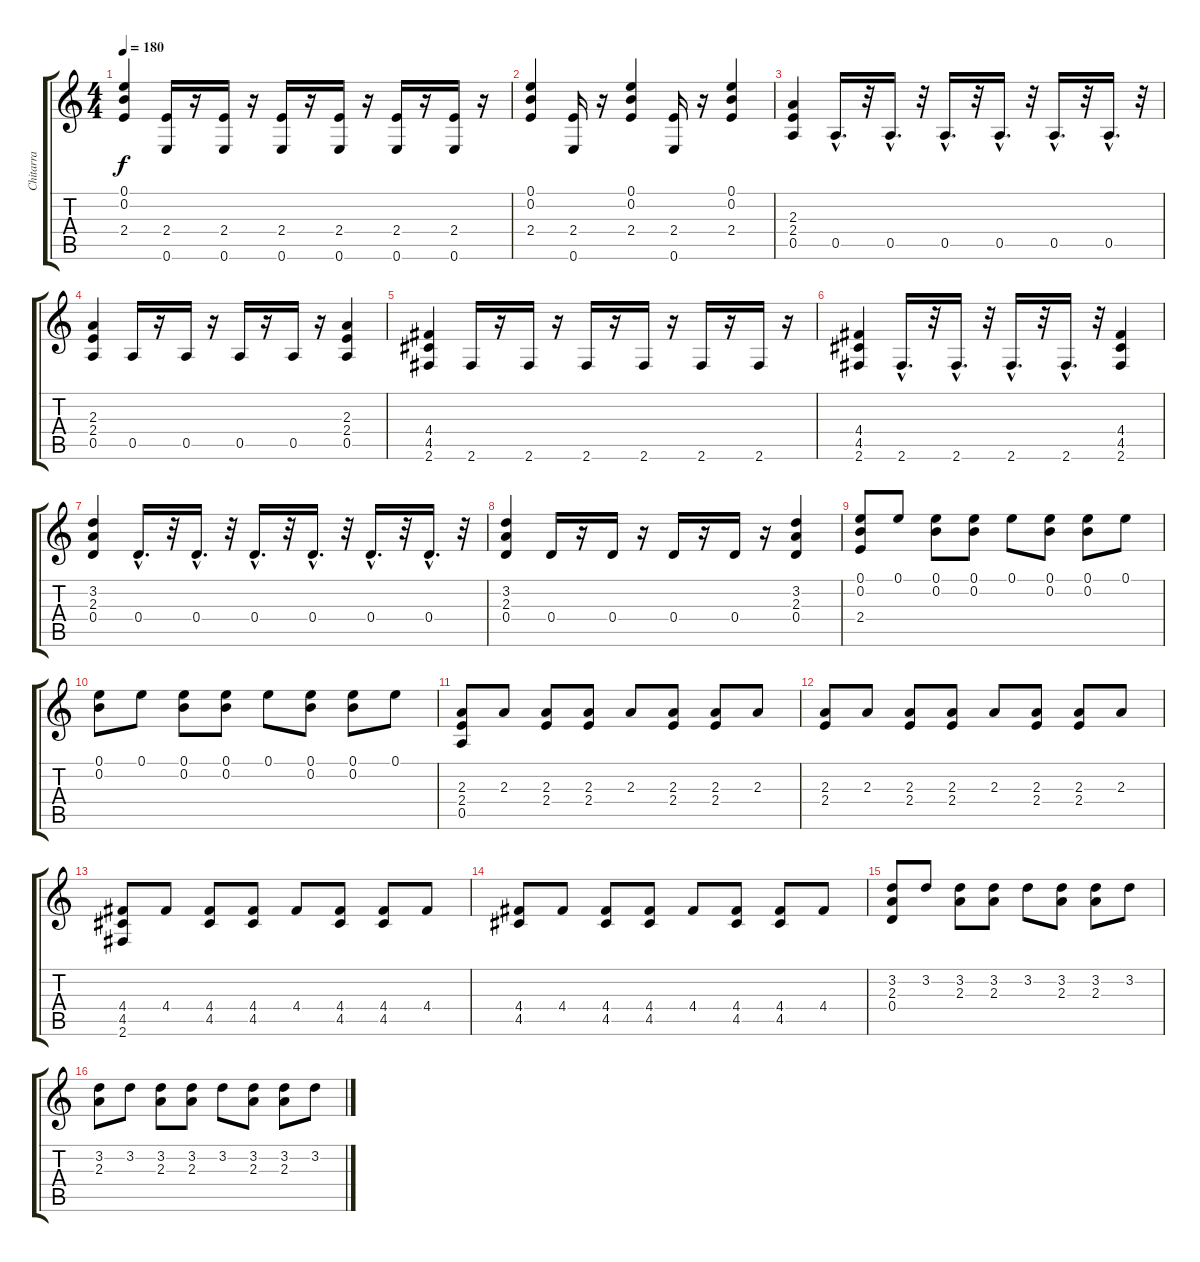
\track ("Chitarra" "Chitarra") {instrument distortionguitar}
\staff {score tabs}
\tuning (E4 B3 G3 D3 A2 E2) {hide}
\ts (4 4)
\tempo 180
\clef g2
\ks c
(0.1 0.2 2.4).4{dy f} (2.4 0.6).16 r.16 (2.4 0.6).16 r.16 (2.4 0.6).16 r.16 (2.4 0.6).16 r.16 (2.4 0.6).16 r.16 (2.4 0.6).16 r.16 |
(0.1 0.2 2.4).4 (2.4 0.6).16 r.16 (0.1 0.2 2.4).4 (2.4 0.6).16 r.16 (0.1 0.2 2.4).4 |
(2.3 2.4 0.5).4 0.5{hac}.16{d} r.32 0.5{hac}.16{d} r.32 0.5{hac}.16{d} r.32 0.5{hac}.16{d} r.32 0.5{hac}.16{d} r.32 0.5{hac}.16{d} r.32 |
(2.3 2.4 0.5).4 0.5.16 r.16 0.5.16 r.16 0.5.16 r.16 0.5.16 r.16 (2.3 2.4 0.5).4 |
(4.4 4.5 2.6).4 2.6.16 r.16 2.6.16 r.16 2.6.16 r.16 2.6.16 r.16 2.6.16 r.16 2.6.16 r.16 |
(4.4 4.5 2.6).4 2.6{hac}.16{d} r.32 2.6{hac}.16{d} r.32 2.6{hac}.16{d} r.32 2.6{hac}.16{d} r.32 (4.4 4.5 2.6).4 |
(3.2 2.3 0.4).4 0.4{hac}.16{d} r.32 0.4{hac}.16{d} r.32 0.4{hac}.16{d} r.32 0.4{hac}.16{d} r.32 0.4{hac}.16{d} r.32 0.4{hac}.16{d} r.32 |
(3.2 2.3 0.4).4 0.4.16 r.16 0.4.16 r.16 0.4.16 r.16 0.4.16 r.16 (3.2 2.3 0.4).4 |
(0.1 0.2 2.4).8 0.1.8 (0.1 0.2).8 (0.1 0.2).8 0.1.8 (0.1 0.2).8 (0.1 0.2).8 0.1.8 |
(0.1 0.2).8 0.1.8 (0.1 0.2).8 (0.1 0.2).8 0.1.8 (0.1 0.2).8 (0.1 0.2).8 0.1.8 |
(2.3 2.4 0.5).8 2.3.8 (2.3 2.4).8 (2.3 2.4).8 2.3.8 (2.3 2.4).8 (2.3 2.4).8 2.3.8 |
(2.3 2.4).8 2.3.8 (2.3 2.4).8 (2.3 2.4).8 2.3.8 (2.3 2.4).8 (2.3 2.4).8 2.3.8 |
(4.4 4.5 2.6).8 4.4.8 (4.4 4.5).8 (4.4 4.5).8 4.4.8 (4.4 4.5).8 (4.4 4.5).8 4.4.8 |
(4.4 4.5).8 4.4.8 (4.4 4.5).8 (4.4 4.5).8 4.4.8 (4.4 4.5).8 (4.4 4.5).8 4.4.8 |
(3.2 2.3 0.4).8 3.2.8 (3.2 2.3).8 (3.2 2.3).8 3.2.8 (3.2 2.3).8 (3.2 2.3).8 3.2.8 |
(3.2 2.3).8 3.2.8 (3.2 2.3).8 (3.2 2.3).8 3.2.8 (3.2 2.3).8 (3.2 2.3).8 3.2.8
